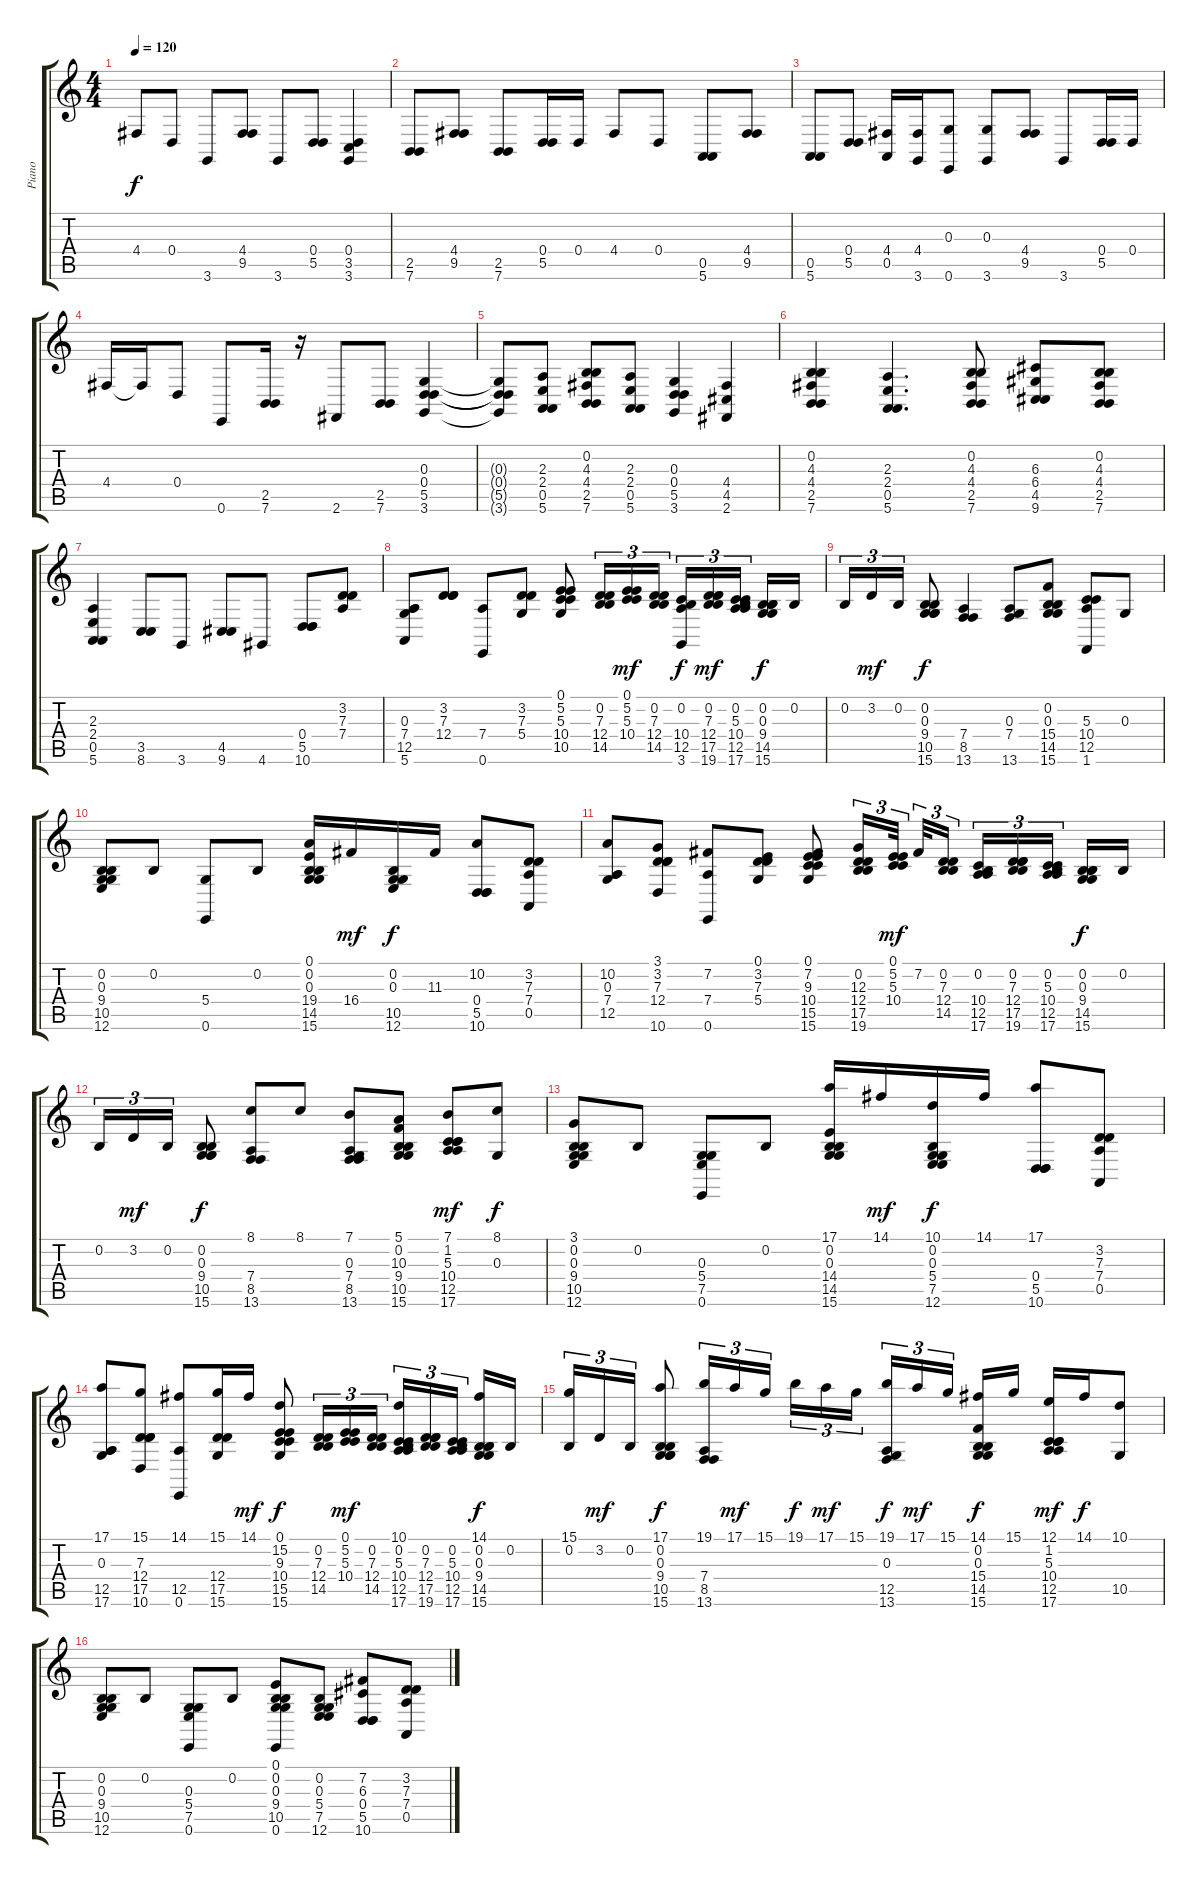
\track ("Piano" "Piano") {instrument acousticgrandpiano}
\staff {score tabs}
\tuning (E4 B3 G3 D3 A2 E2) {hide}
\ts (4 4)
\tempo 120
\clef g2
\ks c
4.4.8{dy f} 0.4.8 3.6.8 (4.4 9.5).8 3.6.8 (0.4 5.5).8 (0.4 3.5 3.6).4 |
(2.5 7.6).8 (4.4 9.5).8 (2.5 7.6).8 (0.4 5.5).16 0.4.16 4.4.8 0.4.8 (0.5 5.6).8 (4.4 9.5).8 |
(0.5 5.6).8 (0.4 5.5).8 (4.4 0.5).16 (4.4 3.6).16 (0.3 0.6).8 (0.3 3.6).8 (4.4 9.5).8 3.6.8 (0.4 5.5).16 0.4.16 |
4.4.16 4.4{t}.16 0.4.8 0.6.8 (2.5 7.6).16 r.16 2.6.8 (2.5 7.6).8 (0.3 0.4 5.5 3.6).4 |
(0.3{t} 0.4{t} 5.5{t} 3.6{t}).8 (2.3 2.4 0.5 5.6).8 (0.2 4.3 4.4 2.5 7.6).8 (2.3 2.4 0.5 5.6).8 (0.3 0.4 5.5 3.6).4 (4.4 4.5 2.6).4 |
(0.2 4.3 4.4 2.5 7.6).4 (2.3 2.4 0.5 5.6).4{d} (0.2 4.3 4.4 2.5 7.6).8 (6.3 6.4 4.5 9.6).8 (0.2 4.3 4.4 2.5 7.6).8 |
(2.3 2.4 0.5 5.6).4 (3.5 8.6).8 3.6.8 (4.5 9.6).8 4.6.8 (0.4 5.5 10.6).8 (3.2 7.3 7.4).8 |
(0.3 7.4 12.5 5.6).8 (3.2 7.3 12.4).8 (7.4 0.6).8 (3.2 7.3 5.4).8 (0.1 5.2 5.3 10.4 10.5).8 (0.2 7.3 12.4 14.5).16{tu (3 2)} (0.1 5.2 5.3 10.4).16{tu (3 2) dy mf} (0.2 7.3 12.4 14.5).16{tu (3 2)} (0.2 10.4 12.5 3.6).16{tu (3 2) dy f} (0.2 7.3 12.4 17.5 19.6).16{tu (3 2) dy mf} (0.2 5.3 10.4 12.5 17.6).16{tu (3 2)} (0.2 0.3 9.4 14.5 15.6).16{dy f} 0.2.16 |
0.2.16{tu (3 2)} 3.2.16{tu (3 2) dy mf} 0.2.16{tu (3 2)} (0.2 0.3 9.4 10.5 15.6).8{dy f} (7.4 8.5 13.6).4 (0.3 7.4 13.6).8 (0.2 0.3 15.4 14.5 15.6).8 (5.3 10.4 12.5 1.6).8 0.3.8 |
(0.2 0.3 9.4 10.5 12.6).8 0.2.8 (5.4 0.6).8 0.2.8 (0.1 0.2 0.3 19.4 14.5 15.6).16 16.4.16{dy mf} (0.2 0.3 10.5 12.6).16{dy f} 11.3.16 (10.2 0.4 5.5 10.6).8 (3.2 7.3 7.4 0.5).8 |
(10.2 0.3 7.4 12.5).8 (3.1 3.2 7.3 12.4 10.6).8 (7.2 7.4 0.6).8 (0.1 3.2 7.3 5.4).8 (0.1 7.2 9.3 10.4 15.5 15.6).8 (0.2 12.3 12.4 17.5 19.6).16{tu (3 2)} (0.1 5.2 5.3 10.4).32{tu (3 2) dy mf} 7.2.32{tu (3 2)} (0.2 7.3 12.4 14.5).16{tu (3 2)} (0.2 10.4 12.5 17.6).16{tu (3 2)} (0.2 7.3 12.4 17.5 19.6).16{tu (3 2)} (0.2 5.3 10.4 12.5 17.6).16{tu (3 2)} (0.2 0.3 9.4 14.5 15.6).16{dy f} 0.2.16 |
0.2.16{tu (3 2)} 3.2.16{tu (3 2) dy mf} 0.2.16{tu (3 2)} (0.2 0.3 9.4 10.5 15.6).8{dy f} (8.1 7.4 8.5 13.6).8 8.1.8 (7.1 0.3 7.4 8.5 13.6).8 (5.1 0.2 10.3 9.4 10.5 15.6).8 (7.1 1.2 5.3 10.4 12.5 17.6).8{dy mf} (8.1 0.3).8{dy f} |
(3.1 0.2 0.3 9.4 10.5 12.6).8 0.2.8 (0.3 5.4 7.5 0.6).8 0.2.8 (17.1 0.2 0.3 14.4 14.5 15.6).16 14.1.16{dy mf} (10.1 0.2 0.3 5.4 7.5 12.6).16{dy f} 14.1.16 (17.1 0.4 5.5 10.6).8 (3.2 7.3 7.4 0.5).8 |
(17.1 0.3 12.5 17.6).8 (15.1 7.3 12.4 17.5 10.6).8 (14.1 12.5 0.6).8 (15.1 12.4 17.5 15.6).16 14.1.16{dy mf} (0.1 15.2 9.3 10.4 15.5 15.6).8{dy f} (0.2 7.3 12.4 14.5).16{tu (3 2)} (0.1 5.2 5.3 10.4).16{tu (3 2) dy mf} (0.2 7.3 12.4 14.5).16{tu (3 2)} (10.1 0.2 5.3 10.4 12.5 17.6).16{tu (3 2)} (0.2 7.3 12.4 17.5 19.6).16{tu (3 2)} (0.2 5.3 10.4 12.5 17.6).16{tu (3 2)} (14.1 0.2 0.3 9.4 14.5 15.6).16{dy f} 0.2.16 |
(15.1 0.2).16{tu (3 2)} 3.2.16{tu (3 2) dy mf} 0.2.16{tu (3 2)} (17.1 0.2 0.3 9.4 10.5 15.6).8{dy f} (19.1 7.4 8.5 13.6).16{tu (3 2)} 17.1.16{tu (3 2) dy mf} 15.1.16{tu (3 2)} 19.1.16{tu (3 2) dy f} 17.1.16{tu (3 2) dy mf} 15.1.16{tu (3 2)} (19.1 0.3 12.5 13.6).16{tu (3 2) dy f} 17.1.16{tu (3 2) dy mf} 15.1.16{tu (3 2)} (14.1 0.2 0.3 15.4 14.5 15.6).16{dy f} 15.1.16 (12.1 1.2 5.3 10.4 12.5 17.6).16{dy mf} 14.1.16{dy f} (10.1 10.5).8 |
(0.2 0.3 9.4 10.5 12.6).8 0.2.8 (0.3 5.4 7.5 0.6).8 0.2.8 (0.1 0.2 0.3 9.4 10.5 0.6).8 (0.2 0.3 5.4 7.5 12.6).8 (7.2 6.3 0.4 5.5 10.6).8 (3.2 7.3 7.4 0.5).8
